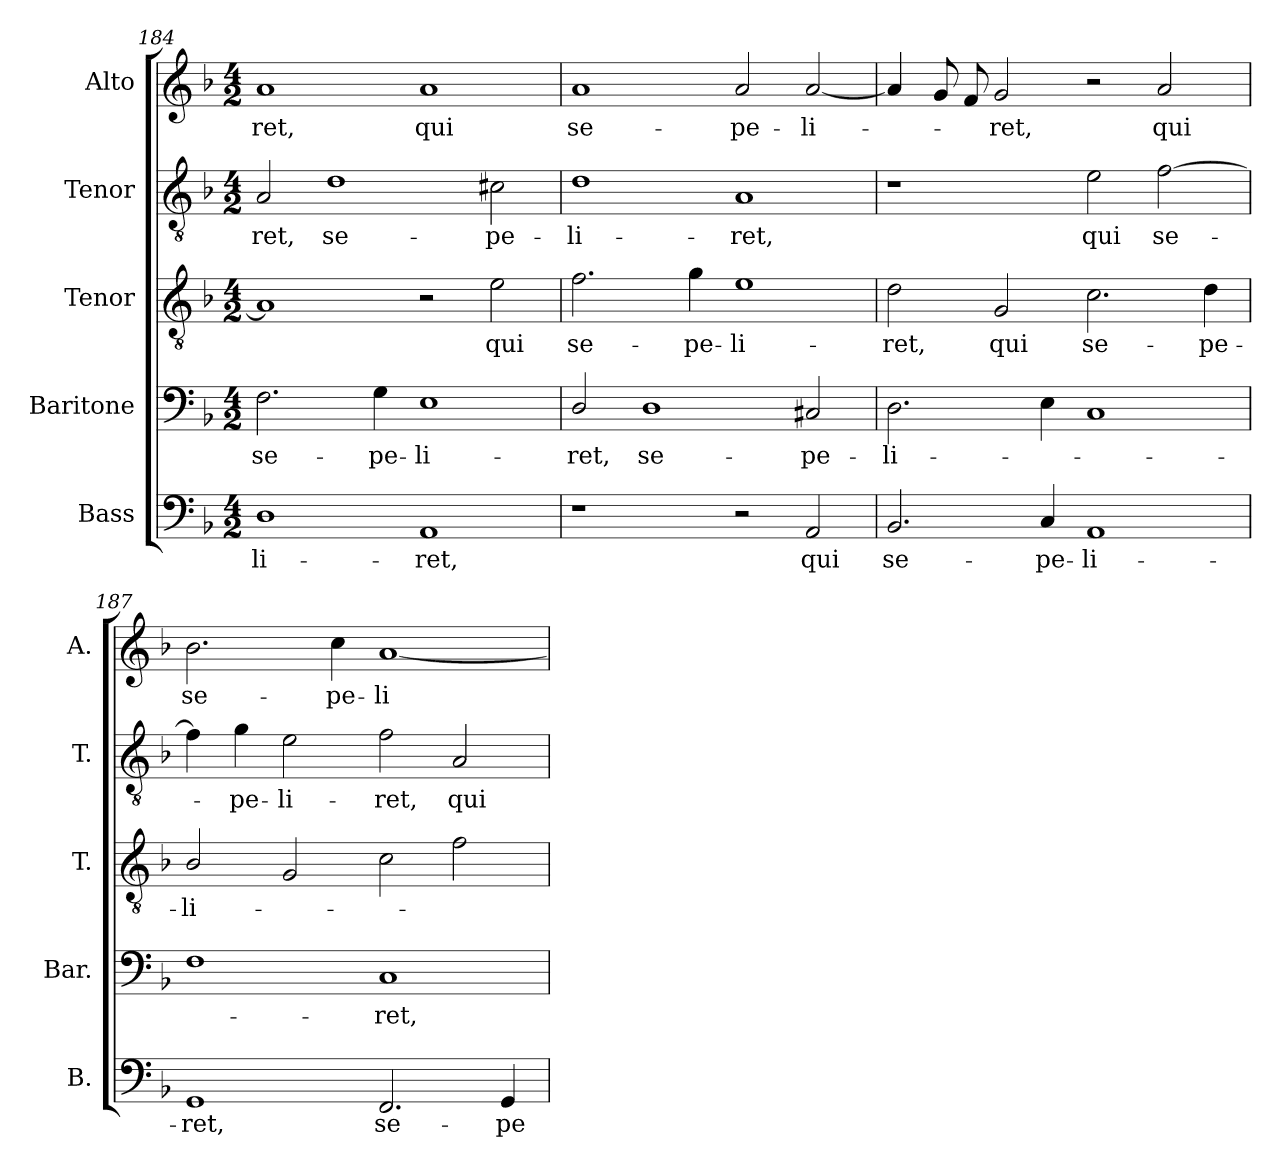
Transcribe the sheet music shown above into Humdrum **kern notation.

**kern	**text	**kern	**text	**kern	**text	**kern	**text	**kern	**text
*part5	*part5	*part4	*part4	*part3	*part3	*part2	*part2	*part1	*part1
*staff5	*staff5	*staff4	*staff4	*staff3	*staff3	*staff2	*staff2	*staff1	*staff1
*I"Bass	*	*I"Baritone	*	*I"Tenor	*	*I"Tenor	*	*I"Alto	*
*I'B.	*	*I'Bar.	*	*I'T.	*	*I'T.	*	*I'A.	*
!!LO:LB:g=z
*clefF4	*	*clefF4	*	*clefGv2	*	*clefGv2	*	*clefG2	*
*	*	*	*	*ITrd7c12	*	*ITrd7c12	*	*	*
*k[b-]	*	*k[b-]	*	*k[b-]	*	*k[b-]	*	*k[b-]	*
*F:	*	*F:	*	*F:	*	*F:	*	*F:	*
*M4/2	*	*M4/2	*	*M4/2	*	*M4/2	*	*M4/2	*
=184	=184	=184	=184	=184	=184	=184	=184	=184	=184
!	!LO:LY:b:color=#000000	!	!	!	!	!	!	!	!
!	!	!	!LO:LY:b:color=#000000	!	!	!	!	!	!
!	!	!	!	!	!	!	!LO:LY:b:color=#000000	!	!
!	!	!	!	!	!	!	!	!	!LO:LY:b:color=#000000
1Di	-li-	2.Fi\	se-	1AAi]	.	2AAi/	-ret,	1ai	-ret,
!	!	!	!	!	!	!	!LO:LY:b:color=#000000	!	!
.	.	.	.	.	.	1Di	se-	.	.
!	!	!	!LO:LY:b:color=#000000	!	!	!	!	!	!
.	.	4Gi\	-pe-	.	.	.	.	.	.
!	!LO:LY:b:color=#000000	!	!	!	!	!	!	!	!
!	!	!	!LO:LY:b:color=#000000	!	!	!	!	!	!
!	!	!	!	!	!	!	!	!	!LO:LY:b:color=#000000
1AAi	-ret,	1Ei	-li-	2r	.	.	.	1ai	qui
!	!	!	!	!	!LO:LY:b:color=#000000	!	!	!	!
!	!	!	!	!	!	!	!LO:LY:b:color=#000000	!	!
.	.	.	.	2Ei\	qui	2C#Xi\	-pe-	.	.
=185	=185	=185	=185	=185	=185	=185	=185	=185	=185
!	!	!	!LO:LY:b:color=#000000	!	!	!	!	!	!
!	!	!	!	!	!LO:LY:b:color=#000000	!	!	!	!
!	!	!	!	!	!	!	!LO:LY:b:color=#000000	!	!
!	!	!	!	!	!	!	!	!	!LO:LY:b:color=#000000
1r	.	2Di/	-ret,	2.Fi\	se-	1Di	-li-	1ai	se-
!	!	!	!LO:LY:b:color=#000000	!	!	!	!	!	!
.	.	1Di	se-	.	.	.	.	.	.
!	!	!	!	!	!LO:LY:b:color=#000000	!	!	!	!
.	.	.	.	4Gi\	-pe-	.	.	.	.
!	!	!	!	!	!LO:LY:b:color=#000000	!	!	!	!
!	!	!	!	!	!	!	!LO:LY:b:color=#000000	!	!
!	!	!	!	!	!	!	!	!	!LO:LY:b:color=#000000
2r	.	.	.	1Ei	-li-	1AAi	-ret,	2ai/	-pe-
!	!LO:LY:b:color=#000000	!	!	!	!	!	!	!	!
!	!	!	!LO:LY:b:color=#000000	!	!	!	!	!	!
!	!	!	!	!	!	!	!	!	!LO:LY:b:color=#000000
2AAi/	qui	2C#Xi/	-pe-	.	.	.	.	[2ai/	-li-
=186	=186	=186	=186	=186	=186	=186	=186	=186	=186
!	!LO:LY:b:color=#000000	!	!	!	!	!	!	!	!
!	!	!	!LO:LY:b:color=#000000	!	!	!	!	!	!
!	!	!	!	!	!LO:LY:b:color=#000000	!	!	!	!
2.BB-i/	se-	2.Di\	-li-	2Di\	-ret,	1r	.	4ai/]	.
.	.	.	.	.	.	.	.	8gi/	.
.	.	.	.	.	.	.	.	8fi/	.
!	!	!	!	!	!LO:LY:b:color=#000000	!	!	!	!
!	!	!	!	!	!	!	!	!	!LO:LY:b:color=#000000
.	.	.	.	2GGi/	qui	.	.	2gi/	-ret,
!	!LO:LY:b:color=#000000	!	!	!	!	!	!	!	!
4Ci/	-pe-	4Ei\	.	.	.	.	.	.	.
!	!LO:LY:b:color=#000000	!	!	!	!	!	!	!	!
!	!	!	!	!	!LO:LY:b:color=#000000	!	!	!	!
!	!	!	!	!	!	!	!LO:LY:b:color=#000000	!	!
1AAi	-li-	1Ci	.	2.Ci\	se-	2Ei\	qui	2r	.
!	!	!	!	!	!	!	!LO:LY:b:color=#000000	!	!
!	!	!	!	!	!	!	!	!	!LO:LY:b:color=#000000
.	.	.	.	.	.	[2Fi\	se-	2ai/	qui
!	!	!	!	!	!LO:LY:b:color=#000000	!	!	!	!
.	.	.	.	4Di\	-pe-	.	.	.	.
=187	=187	=187	=187	=187	=187	=187	=187	=187	=187
!	!LO:LY:b:color=#000000	!	!	!	!	!	!	!	!
!	!	!	!	!	!LO:LY:b:color=#000000	!	!	!	!
!	!	!	!	!	!	!	!	!	!LO:LY:b:color=#000000
1GGi	-ret,	1Fi	.	2BB-i/	-li-	4Fi\]	.	2.b-i\	se-
!	!	!	!	!	!	!	!LO:LY:b:color=#000000	!	!
.	.	.	.	.	.	4Gi\	-pe-	.	.
!	!	!	!	!	!	!	!LO:LY:b:color=#000000	!	!
.	.	.	.	2GGi/	.	2Ei\	-li-	.	.
!	!	!	!	!	!	!	!	!	!LO:LY:b:color=#000000
.	.	.	.	.	.	.	.	4cci\	-pe-
!	!LO:LY:b:color=#000000	!	!	!	!	!	!	!	!
!	!	!	!LO:LY:b:color=#000000	!	!	!	!	!	!
!	!	!	!	!	!	!	!LO:LY:b:color=#000000	!	!
!	!	!	!	!	!	!	!	!	!LO:LY:b:color=#000000
2.FFi/	se-	1Ci	-ret,	2Ci\	.	2Fi\	-ret,	[1ai	-li-
!	!	!	!	!	!	!	!LO:LY:b:color=#000000	!	!
.	.	.	.	2Fi\	.	2AAi/	qui	.	.
!	!LO:LY:b:color=#000000	!	!	!	!	!	!	!	!
4GGi/	-pe-	.	.	.	.	.	.	.	.
=	=	=	=	=	=	=	=	=	=
*-	*-	*-	*-	*-	*-	*-	*-	*-	*-
